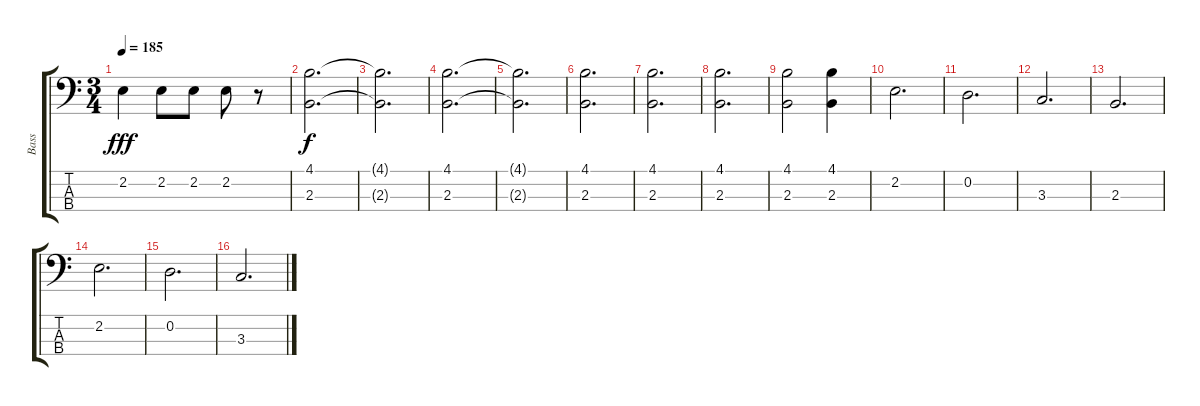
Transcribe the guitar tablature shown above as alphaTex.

\track ("Bass" "Bass") {instrument fretlessbass}
\staff {score tabs}
\tuning (G2 D2 A1 E1) {hide}
\ts (3 4)
\tempo 185
\clef f4
\ks c
2.2.4{dy fff} 2.2.8 2.2.8 2.2.8 r.8 |
(4.1 2.3).2{d dy f} |
(4.1{t} 2.3{t}).2{d} |
(4.1 2.3).2{d} |
(4.1{t} 2.3{t}).2{d} |
(4.1 2.3).2{d} |
(4.1 2.3).2{d} |
(4.1 2.3).2{d} |
(4.1 2.3).2 (4.1 2.3).4 |
2.2.2{d} |
0.2.2{d} |
3.3.2{d} |
2.3.2{d} |
2.2.2{d} |
0.2.2{d} |
3.3.2{d}
